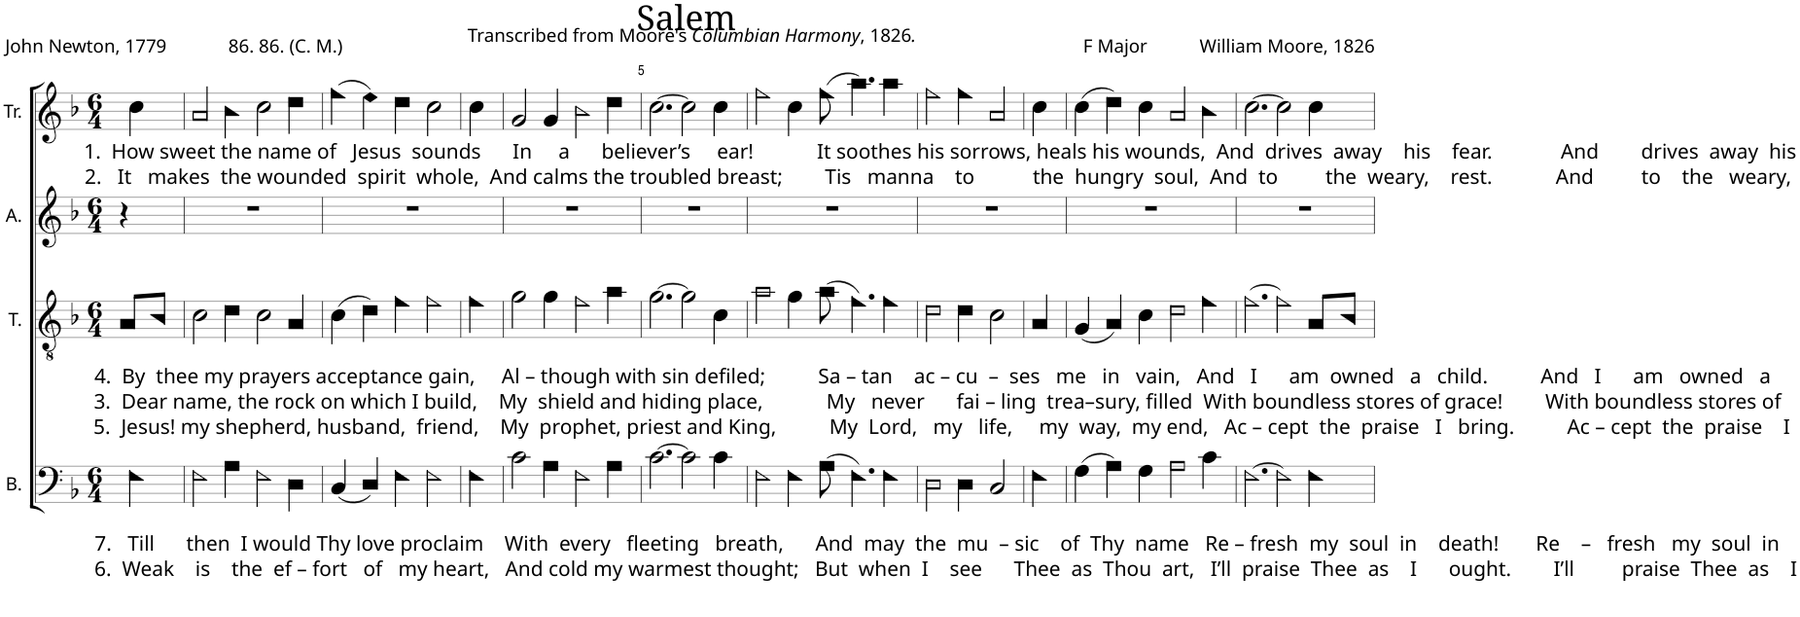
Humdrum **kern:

**kern	**kern	**kern	**kern
*part4	*part3	*part2	*part1
*staff4	*staff3	*staff2	*staff1
*I"B.	*I"T.	*I"A.	*I"Tr.
*I'B.	*I'T.	*	*I'Tr.
*clefF4	*clefGv2	*clefG2	*clefG2
*k[b-]	*k[b-]	*k[b-]	*k[b-]
*M6/4	*M6/4	*M6/4	*M6/4
=1	=1	=1	=1
!	!	!	!LO:TX:b:t=1.  How sweet the name of   Jesus  sounds      In     a      believer’s     ear!            It soothes his sorrows, heals his wounds,  And  drives  away    his    fear.             And        drives  away  his
!	!	!	!LO:TX:b:t=2.   It   makes  the wounded  spirit  whole,  And calms the troubled breast;        Tis   manna    to           the  hungry  soul,  And  to         the  weary,    rest.            And         to    the   weary,
!	!LO:TX:b:t=4.  By  thee my prayers acceptance gain,     Al – though with sin defiled;          Sa – tan    ac – cu  –  ses   me   in   vain,   And   I      am  owned   a   child.          And   I      am   owned   a	!	!
!	!LO:TX:b:t=3.  Dear name, the rock on which I build,    My  shield and hiding place,            My   never      fai – ling  trea–sury, filled  With boundless stores of grace!        With boundless stores of	!	!
!	!LO:TX:b:t=5.  Jesus! my shepherd, husband,  friend,    My  prophet, priest and King,          My  Lord,   my   life,     my  way,  my end,   Ac – cept  the  praise   I   bring.          Ac – cept  the  praise    I	!	!
!LO:TX:b:t=7.   Till      then  I would Thy love proclaim    With  every   fleeting   breath,      And  may  the  mu  – sic    of  Thy  name   Re – fresh  my  soul  in    death!       Re    –   fresh   my  soul  in	!	!	!
!LO:TX:b:t=6.  Weak    is    the  ef – fort   of   my heart,   And cold my warmest thought;   But  when  I    see      Thee  as  Thou  art,   I’ll  praise  Thee  as    I      ought.        I’ll         praise  Thee  as    I	!	!	!
4F!\	8A!/L	4r	4cc!\
.	8B-!/J	.	.
=2	=2	=2	=2
2F!\	2c!\	1.r	2a!/
4A!\	4d!\	.	4b-!\
2F!\	2c!\	.	2cc!\
4D!\	4A!/	.	4dd!\
=3	=3	=3	=3
(4C!/	(4c!\	1.r	(4ff!\
4D!/)	4d!\)	.	4ee!\)
4F!\	4f!\	.	4dd!\
2F!\	2f!\	.	2cc!\
4F!\	4f!\	.	4cc!\
=4	=4	=4	=4
2c!\	2g!\	1.r	2g!/
4A!\	4g!\	.	4g!/
2F!\	2f!\	.	2b-!\
4A!\	4a!\	.	4dd!\
=5	=5	=5	=5
[2.c!\	[2.g!\	1.r	[2.cc!\
2c!\]	2g!\]	.	2cc!\]
4c!\	4c!\	.	4cc!\
=6	=6	=6	=6
2F!\	2a!\	1.r	2ff!\
4F!\	4g!\	.	4cc!\
(8A!\	(8a!\	.	(8ff!\
4.F!\)	4.f!\)	.	4.aa!\)
4F!\	4f!\	.	4aa!\
=7	=7	=7	=7
2D!\	2d!\	1.r	2ff!\
4D!\	4d!\	.	4ff!\
2C!/	2c!\	.	2a!/
4F!\	4A!/	.	4cc!\
=8	=8	=8	=8
(4G!\	(4G!/	1.r	(4cc!\
4A!\)	4A!/)	.	4dd!\)
4G!\	4c!\	.	4cc!\
2A!\	2d!\	.	2a!/
4c!\	4f!\	.	4b-!\
=9	=9	=9	=9
[2.F!\	[2.f!\	1.r	[2.cc!\
2F!\]	2f!\]	.	2cc!\]
4F!\	8A!/L	.	4cc!\
.	8B-!/J	.	.
=	=	=	=
*-	*-	*-	*-
